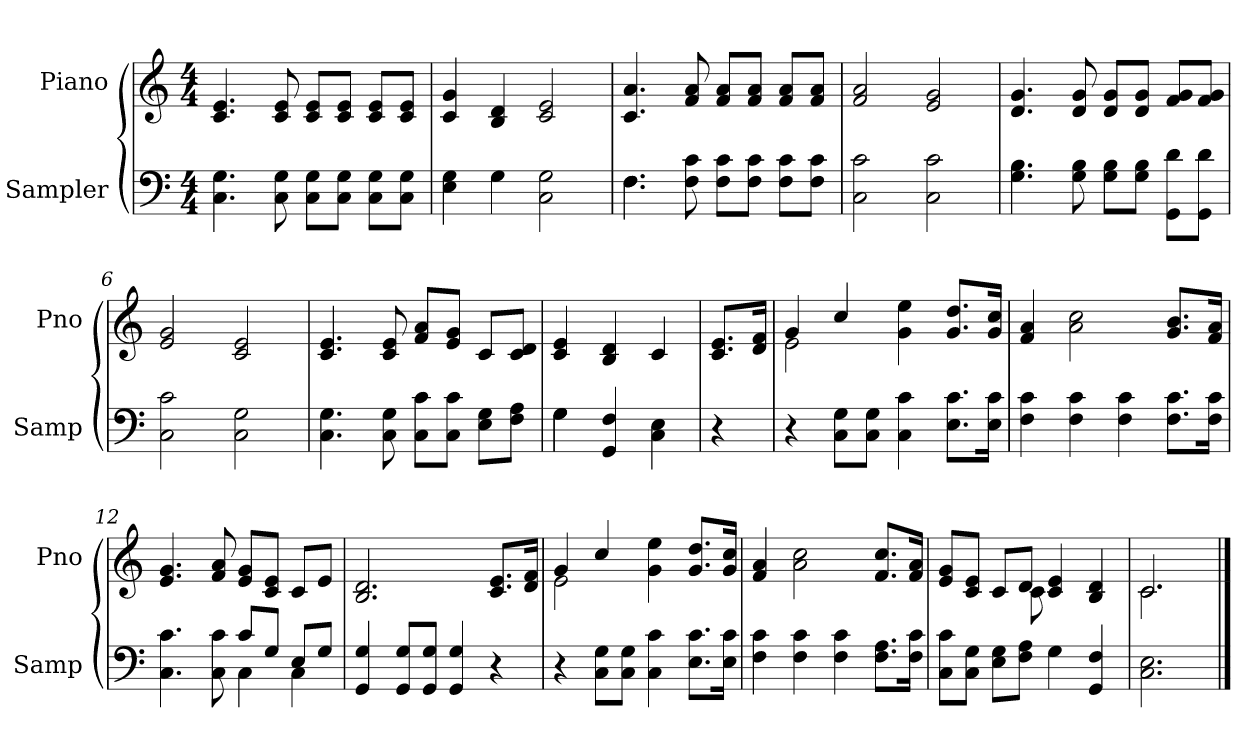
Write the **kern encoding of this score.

**kern	**kern
*part2	*part1
*staff2	*staff1
*I"Sampler	*I"Piano
*I'Samp	*I'Pno
*clefF4	*clefG2
*M4/4	*M4/4
=1	=1
4.C\ 4.G\	4.c/ 4.e/
8C\ 8G\	8c/ 8e/
8C\ 8G\L	8c/ 8e/L
8C\ 8G\J	8c/ 8e/J
8C\ 8G\L	8c/ 8e/L
8C\ 8G\J	8c/ 8e/J
=2	=2
4E\ 4G\	4c/ 4g/
4G\	4B/ 4d/
2C\ 2G\	2c/ 2e/
=3	=3
*^	*
4.F\	4.F	4.c/ 4.a/
8F\ 8c\	2ryy	8f/ 8a/
8F\ 8c\L	.	8f/ 8a/L
8F\ 8c\J	.	8f/ 8a/J
8F\ 8c\L	.	8f/ 8a/L
8F\ 8c\J	8ryy	8f/ 8a/J
*v	*v	*
=4	=4
2C\ 2c\	2f/ 2a/
2C\ 2c\	2e/ 2g/
=5	=5
4.G\ 4.B\	4.d/ 4.g/
8G\ 8B\	8d/ 8g/
8G\ 8B\L	8d/ 8g/L
8G\ 8B\J	8d/ 8g/J
8GG\ 8d\L	8f/ 8g/L
8GG\ 8d\J	8f/ 8g/J
=6	=6
2C\ 2c\	2e/ 2g/
2C\ 2G\	2c/ 2e/
=7	=7
4.C\ 4.G\	4.c/ 4.e/
8C\ 8G\	8c/ 8e/
8C\ 8c\L	8f/ 8a/L
8C\ 8c\J	8e/ 8g/J
8E\ 8G\L	8c/L
8F\ 8A\J	8c/ 8d/J
=8	=8
*^	*
4G\	4G	4c/ 4e/
4GG/ 4F/	2ryy	4B/ 4d/
4C\ 4E\	.	4c/
*v	*v	*
=9	=9
4r	8.c/ 8.e/L
.	16d/ 16f/Jk
=10	=10
*	*^
4r	4g/	2e
8C\ 8G\L	4cc/	.
8C\ 8G\J	.	.
4C\ 4c\	4g\ 4ee\	2ryy
8.E\ 8.c\L	8.g/ 8.dd/L	.
16E\ 16c\Jk	16g/ 16cc/Jk	.
*	*v	*v
=11	=11
4F\ 4c\	4f/ 4a/
4F\ 4c\	2a\ 2cc\
4F\ 4c\	.
8.F\ 8.c\L	8.g/ 8.b/L
16F\ 16c\Jk	16f/ 16a/Jk
=12	=12
*^	*
4.C\ 4.c\	2ryy	4.e/ 4.g/
8C\ 8c\	.	8f/ 8a/
8c/L	4C	8e/ 8g/L
8G/J	.	8c/ 8e/J
8E/L	4C	8c/L
8G/J	.	8e/J
*v	*v	*
=13	=13
4GG/ 4G/	2.B/ 2.d/
8GG/ 8G/L	.
8GG/ 8G/J	.
4GG/ 4G/	.
4r	8.c/ 8.e/L
.	16d/ 16f/Jk
=14	=14
*	*^
4r	4g/	2e
8C\ 8G\L	4cc/	.
8C\ 8G\J	.	.
4C\ 4c\	4g\ 4ee\	2ryy
8.E\ 8.c\L	8.g/ 8.dd/L	.
16E\ 16c\Jk	16g/ 16cc/Jk	.
*	*v	*v
=15	=15
4F\ 4c\	4f/ 4a/
4F\ 4c\	2a\ 2cc\
4F\ 4c\	.
8.F\ 8.A\L	8.f/ 8.cc/L
16F\ 16c\Jk	16f/ 16a/Jk
=16	=16
*	*^
8C\ 8c\L	8e/ 8g/L	4.ryy
8C\ 8G\J	8c/ 8e/J	.
8E\ 8G\L	8c/L	.
8F\ 8A\J	8d/J	8c
4G\	4c/ 4e/	2ryy
4GG/ 4F/	4B/ 4d/	.
=17	=17	=17
2.C\ 2.E\	2.c/	2.c
*	*v	*v
==	==
*-	*-
